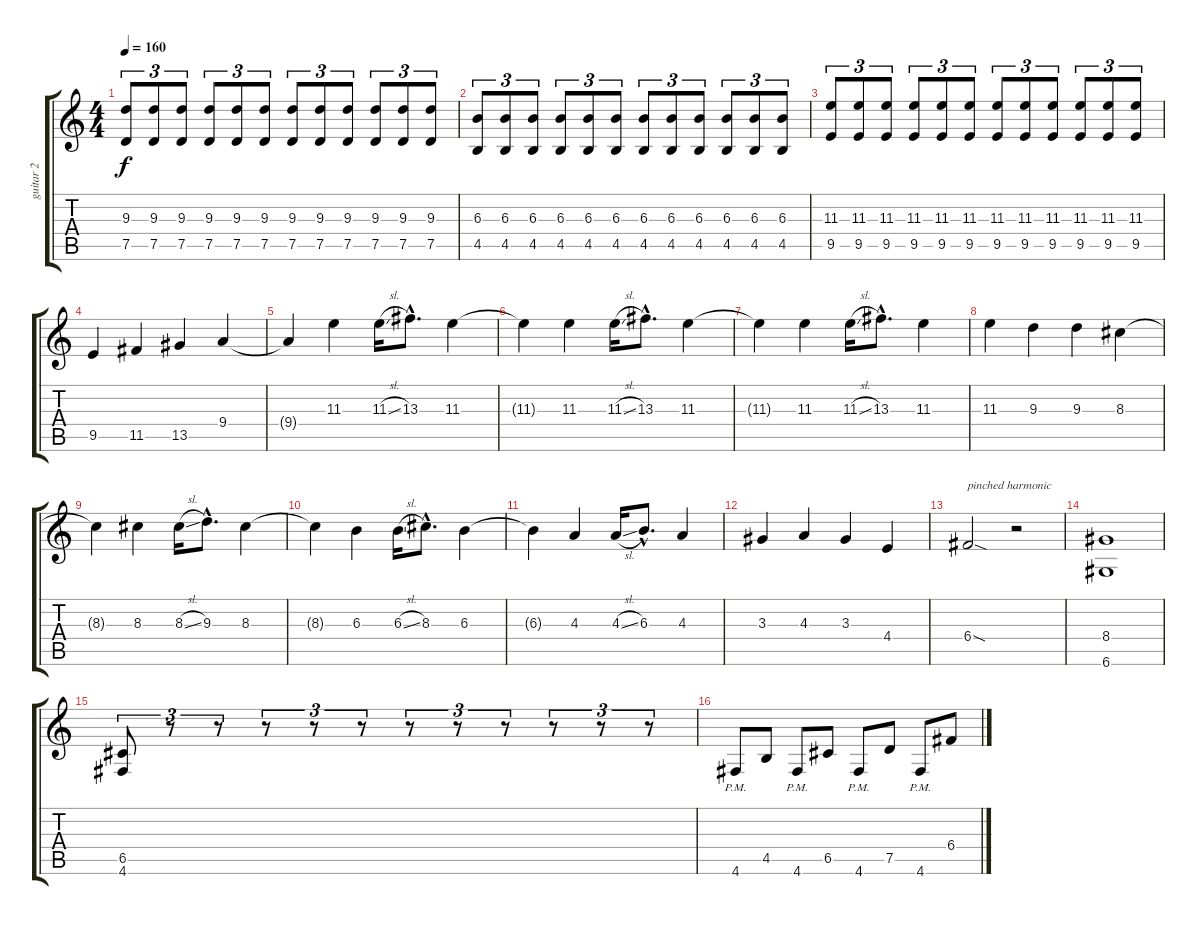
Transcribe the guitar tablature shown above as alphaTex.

\track ("guitar 2" "guitar 2") {instrument distortionguitar}
\staff {score tabs}
\tuning (D4 A3 F3 C3 G2 D2) {hide}
\ts (4 4)
\tempo 160
\clef g2
\ks c
(9.3 7.5).8{tu (3 2) dy f} (9.3 7.5).8{tu (3 2)} (9.3 7.5).8{tu (3 2)} (9.3 7.5).8{tu (3 2)} (9.3 7.5).8{tu (3 2)} (9.3 7.5).8{tu (3 2)} (9.3 7.5).8{tu (3 2)} (9.3 7.5).8{tu (3 2)} (9.3 7.5).8{tu (3 2)} (9.3 7.5).8{tu (3 2)} (9.3 7.5).8{tu (3 2)} (9.3 7.5).8{tu (3 2)} |
(6.3 4.5).8{tu (3 2)} (6.3 4.5).8{tu (3 2)} (6.3 4.5).8{tu (3 2)} (6.3 4.5).8{tu (3 2)} (6.3 4.5).8{tu (3 2)} (6.3 4.5).8{tu (3 2)} (6.3 4.5).8{tu (3 2)} (6.3 4.5).8{tu (3 2)} (6.3 4.5).8{tu (3 2)} (6.3 4.5).8{tu (3 2)} (6.3 4.5).8{tu (3 2)} (6.3 4.5).8{tu (3 2)} |
(11.3 9.5).8{tu (3 2)} (11.3 9.5).8{tu (3 2)} (11.3 9.5).8{tu (3 2)} (11.3 9.5).8{tu (3 2)} (11.3 9.5).8{tu (3 2)} (11.3 9.5).8{tu (3 2)} (11.3 9.5).8{tu (3 2)} (11.3 9.5).8{tu (3 2)} (11.3 9.5).8{tu (3 2)} (11.3 9.5).8{tu (3 2)} (11.3 9.5).8{tu (3 2)} (11.3 9.5).8{tu (3 2)} |
9.5.4 11.5.4 13.5.4 9.4.4 |
9.4{t}.4 11.3.4 11.3{sl}.16 13.3{hac}.8{d} 11.3.4 |
11.3{t}.4 11.3.4 11.3{sl}.16 13.3{hac}.8{d} 11.3.4 |
11.3{t}.4 11.3.4 11.3{sl}.16 13.3{hac}.8{d} 11.3.4 |
11.3.4 9.3.4 9.3.4 8.3.4 |
8.3{t}.4 8.3.4 8.3{sl}.16 9.3{hac}.8{d} 8.3.4 |
8.3{t}.4 6.3.4 6.3{sl}.16 8.3{hac}.8{d} 6.3.4 |
6.3{t}.4 4.3.4 4.3{sl}.16 6.3{hac}.8{d} 4.3.4 |
3.3.4 4.3.4 3.3.4 4.4.4 |
6.4{sod}.2{txt "pinched harmonic"} r.2 |
(8.4 6.6).1 |
(6.5 4.6).8{tu (3 2)} r.8{tu (3 2)} r.8{tu (3 2)} r.8{tu (3 2)} r.8{tu (3 2)} r.8{tu (3 2)} r.8{tu (3 2)} r.8{tu (3 2)} r.8{tu (3 2)} r.8{tu (3 2)} r.8{tu (3 2)} r.8{tu (3 2)} |
4.6{pm}.8 4.5.8 4.6{pm}.8 6.5.8 4.6{pm}.8 7.5.8 4.6{pm}.8 6.4.8
